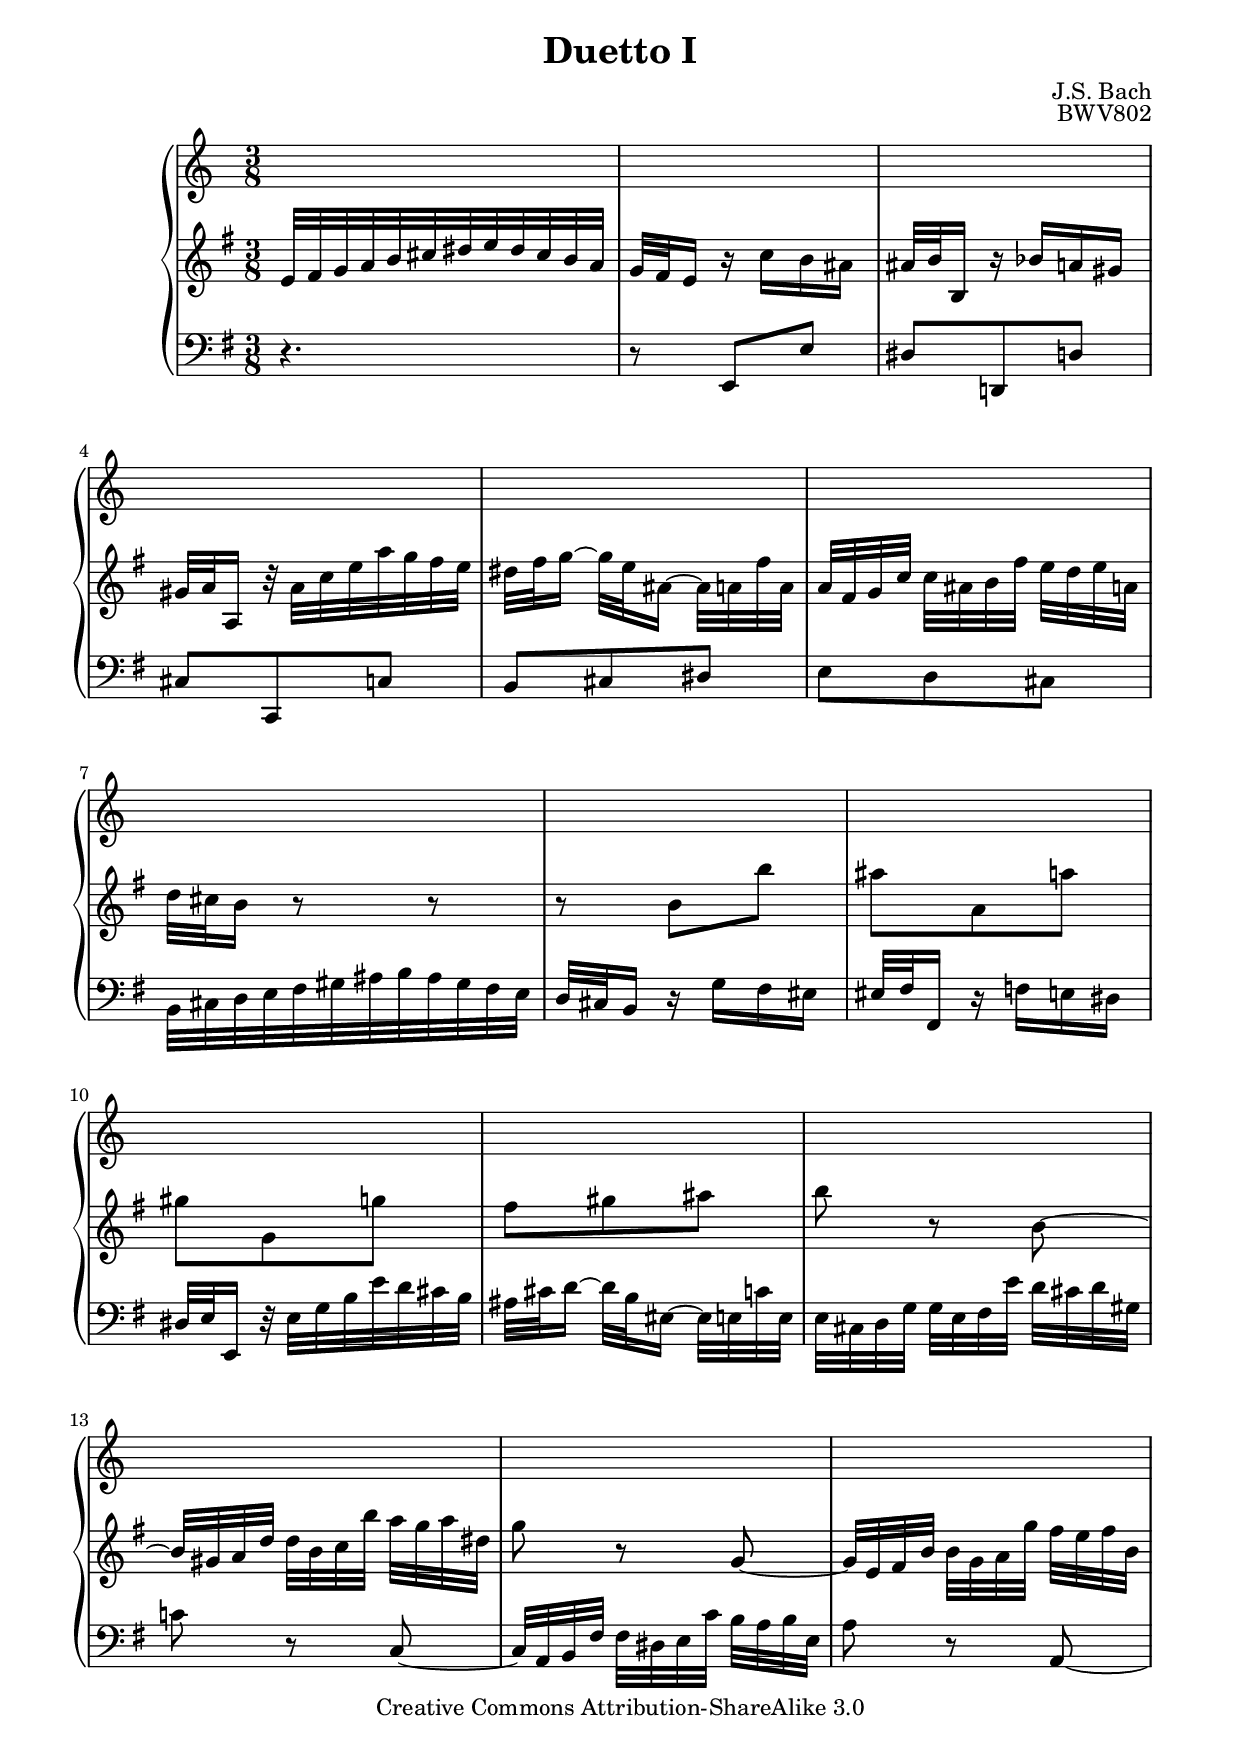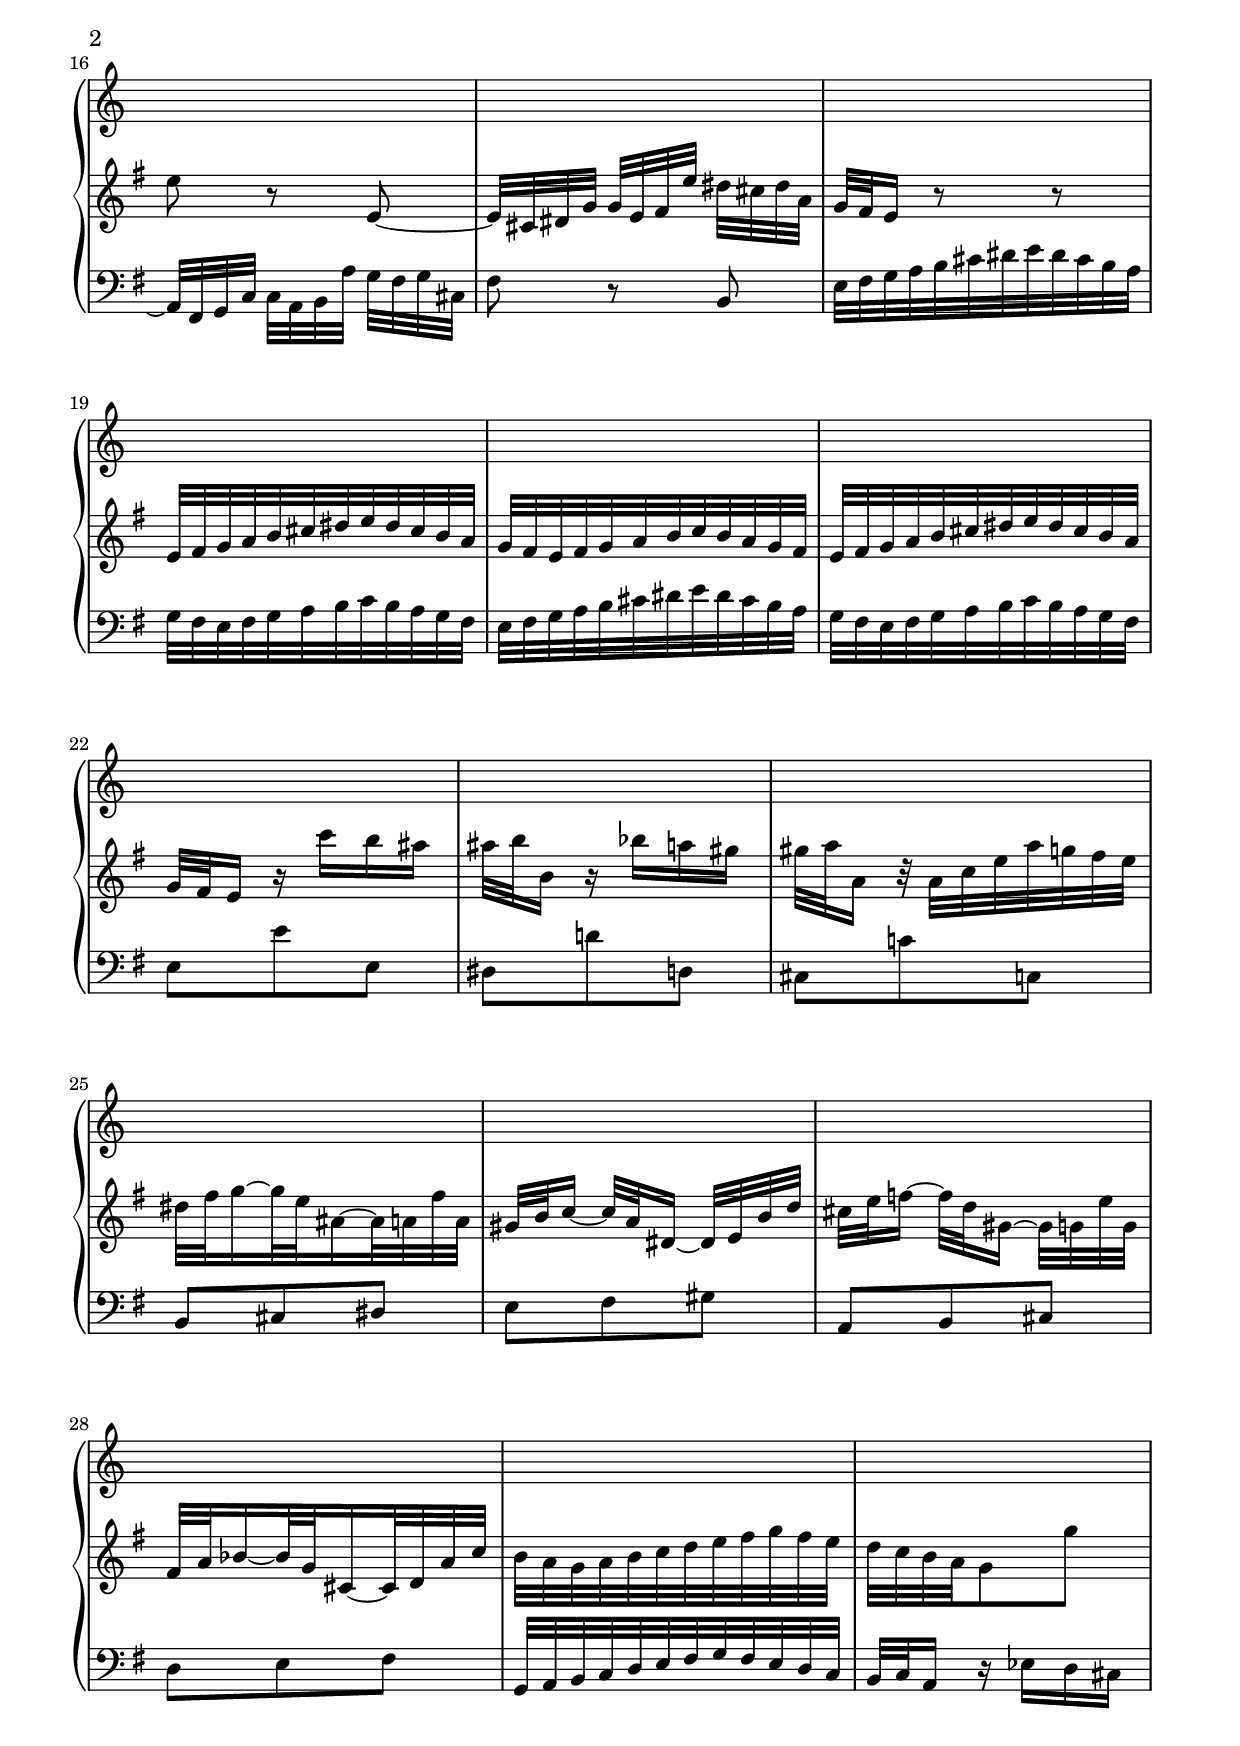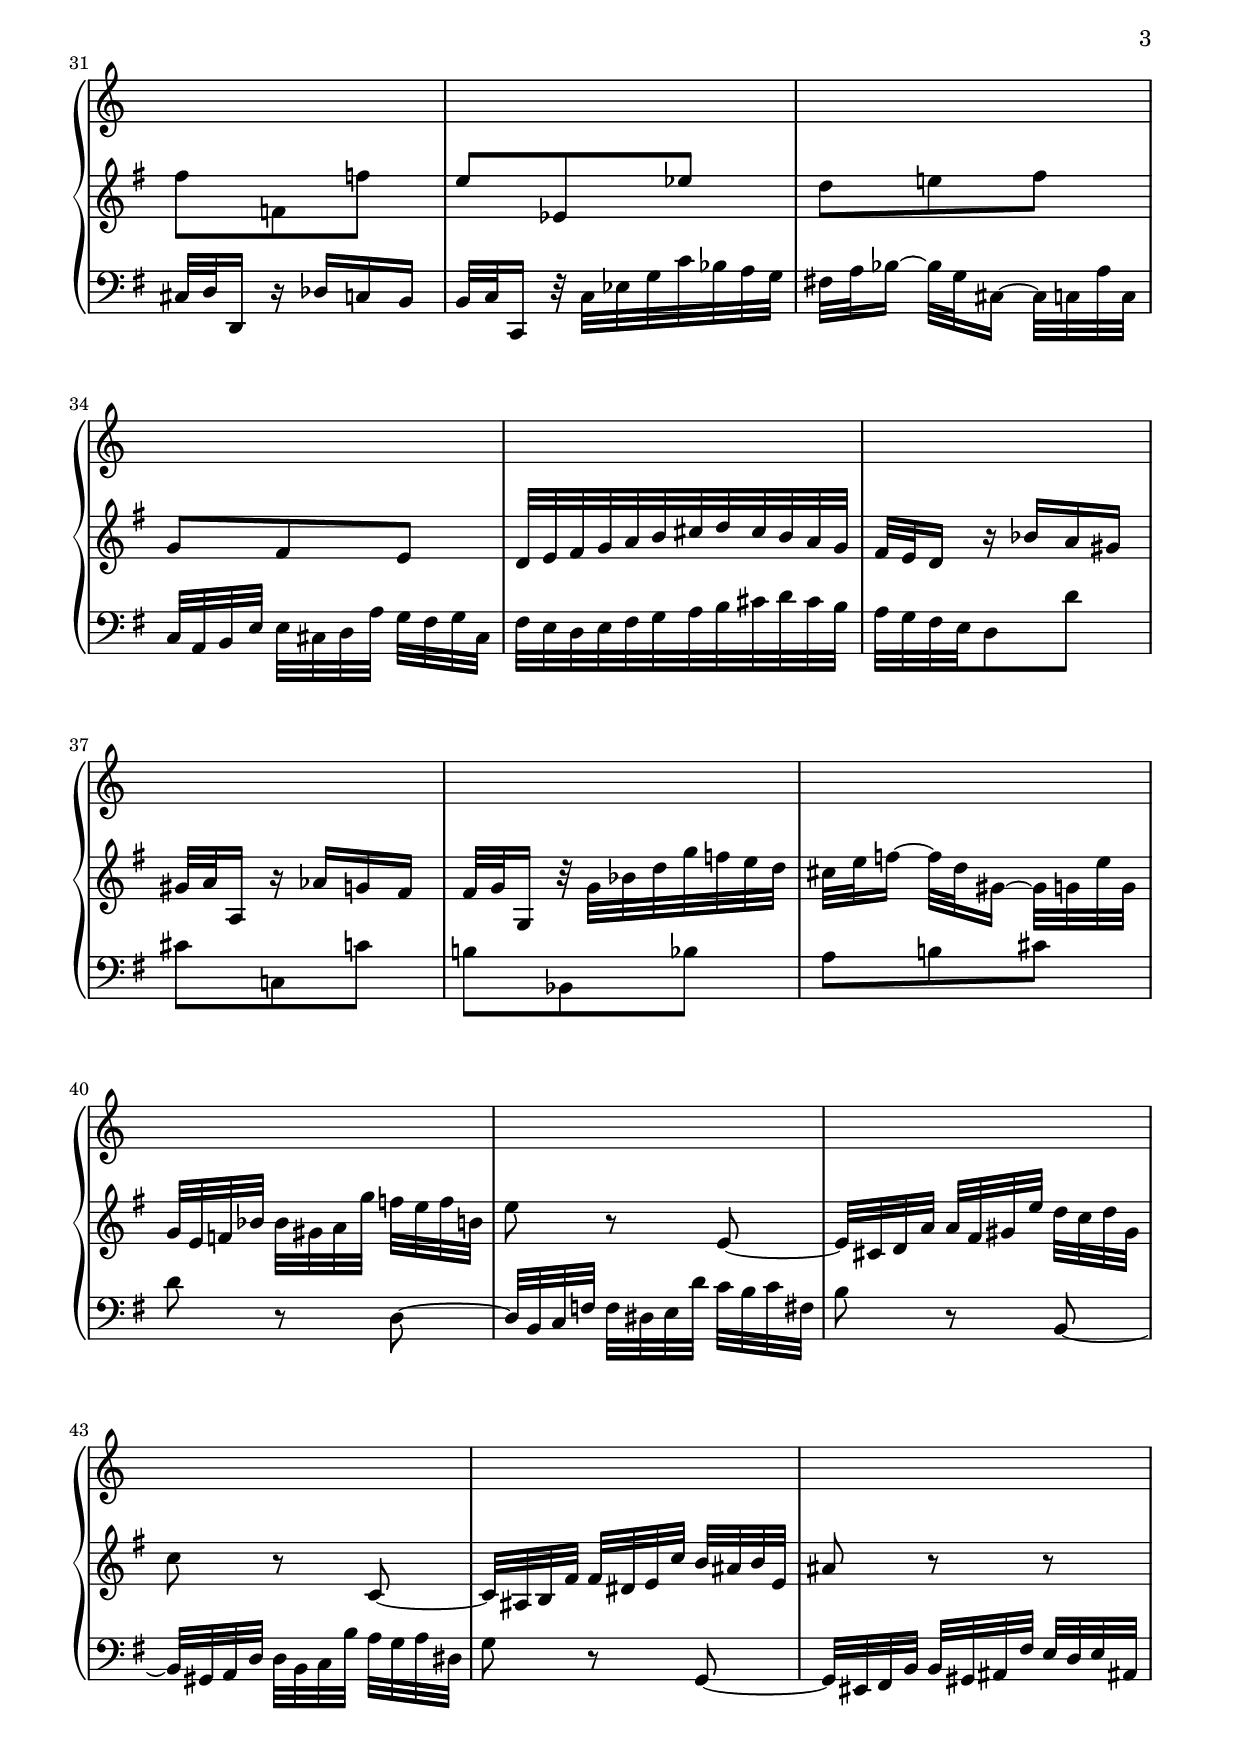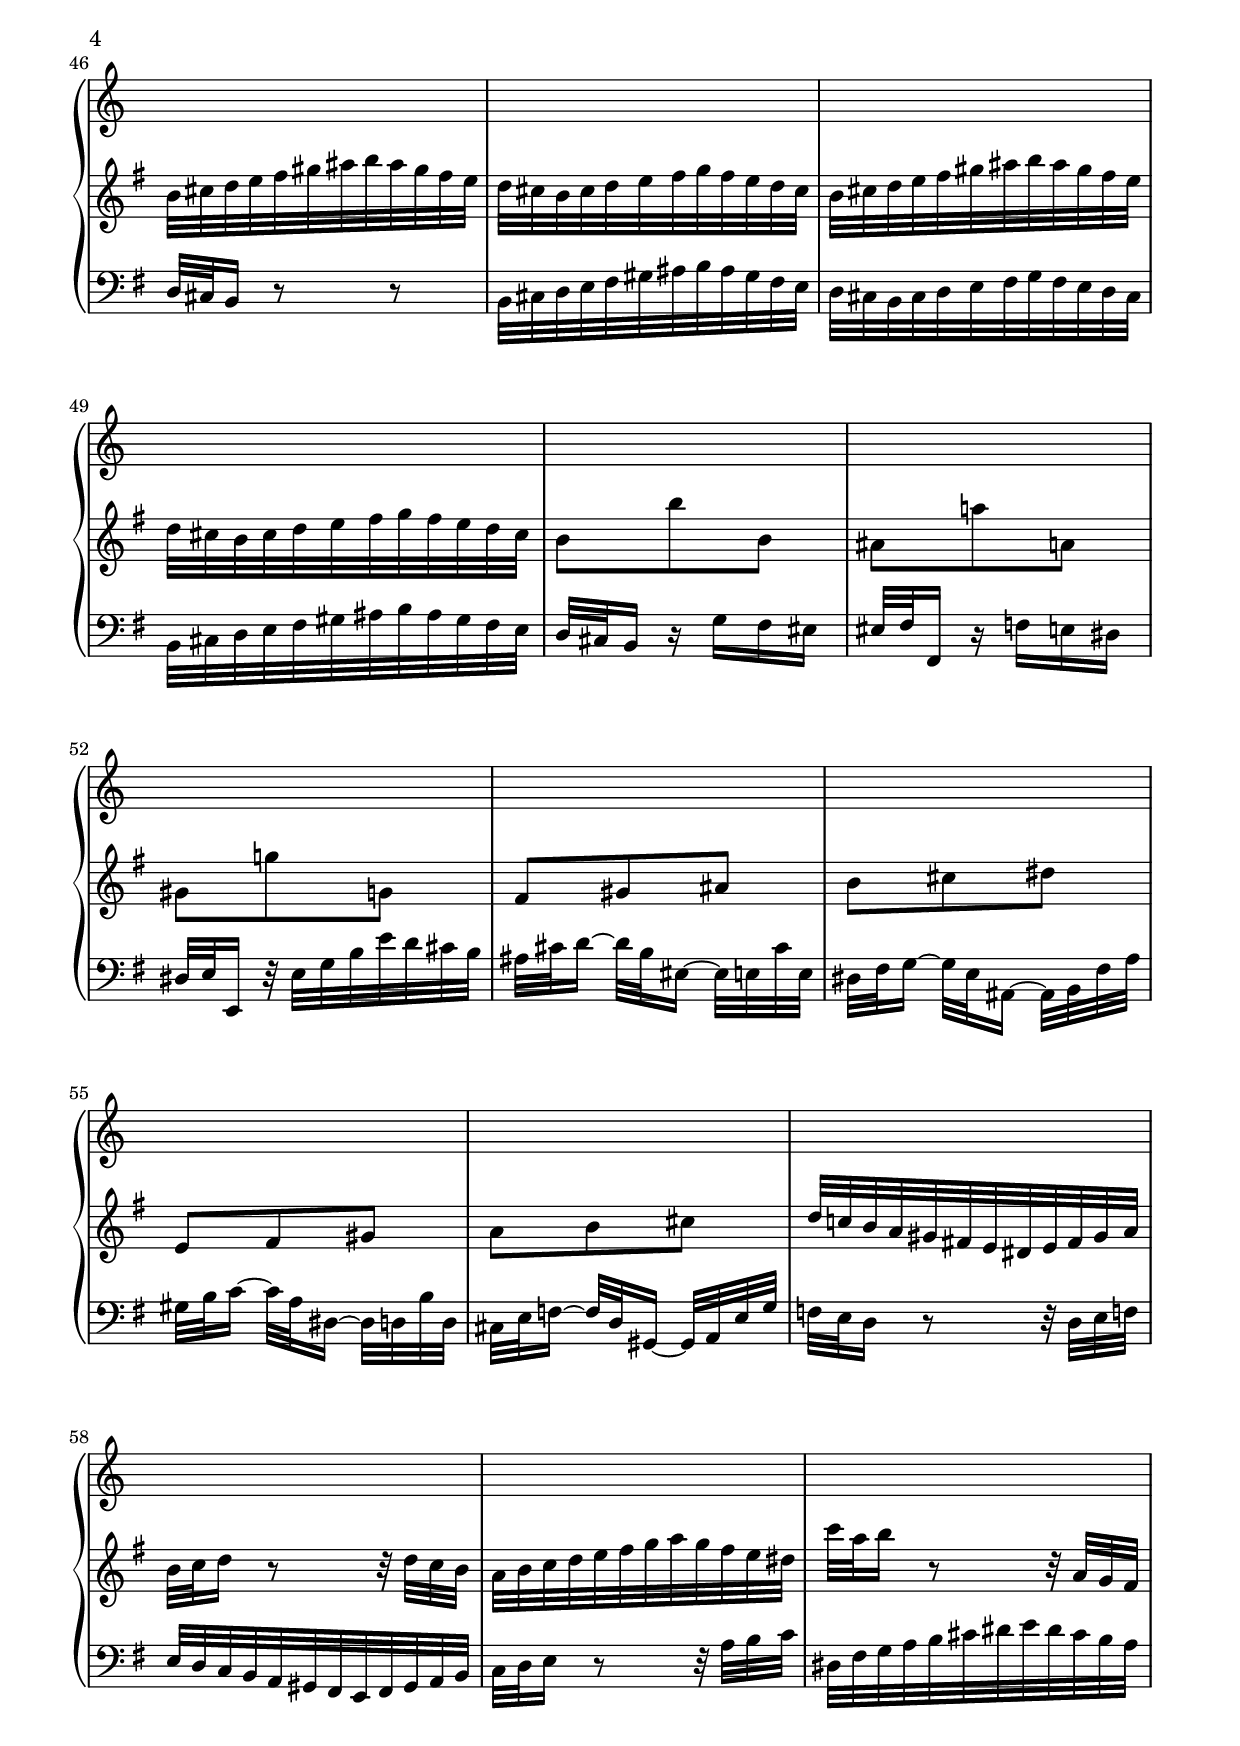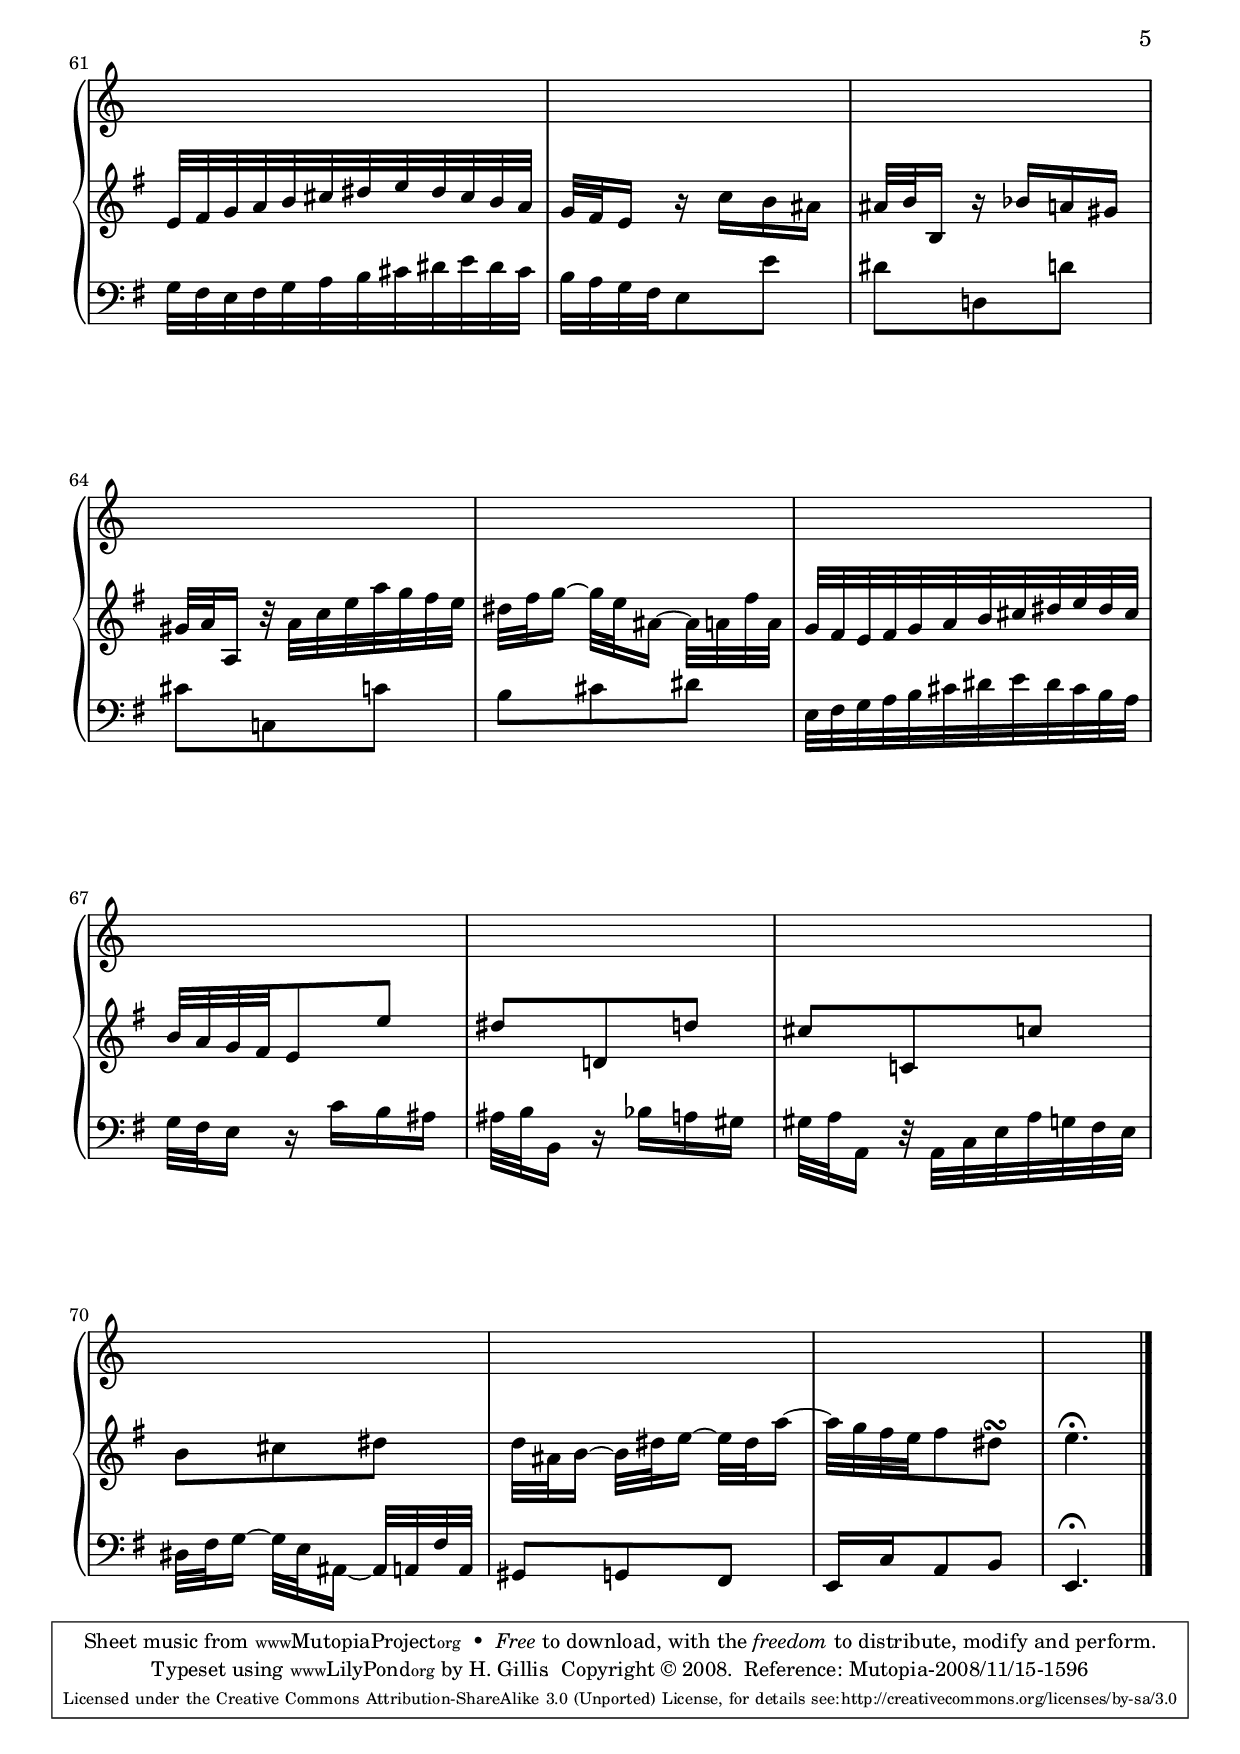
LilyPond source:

% Created on Mon Oct 13 17:48:35 PDT 2008
\version "2.11.63"

\header {
	title = "Duetto I"
	composer = "J.S. Bach"
	opus = "BWV802"
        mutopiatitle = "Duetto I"
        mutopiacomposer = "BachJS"
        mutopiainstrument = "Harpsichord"
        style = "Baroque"
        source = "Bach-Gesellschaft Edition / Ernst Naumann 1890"
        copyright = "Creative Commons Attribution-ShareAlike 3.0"
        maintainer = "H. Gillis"
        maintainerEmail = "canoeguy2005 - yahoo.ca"
	
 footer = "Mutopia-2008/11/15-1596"
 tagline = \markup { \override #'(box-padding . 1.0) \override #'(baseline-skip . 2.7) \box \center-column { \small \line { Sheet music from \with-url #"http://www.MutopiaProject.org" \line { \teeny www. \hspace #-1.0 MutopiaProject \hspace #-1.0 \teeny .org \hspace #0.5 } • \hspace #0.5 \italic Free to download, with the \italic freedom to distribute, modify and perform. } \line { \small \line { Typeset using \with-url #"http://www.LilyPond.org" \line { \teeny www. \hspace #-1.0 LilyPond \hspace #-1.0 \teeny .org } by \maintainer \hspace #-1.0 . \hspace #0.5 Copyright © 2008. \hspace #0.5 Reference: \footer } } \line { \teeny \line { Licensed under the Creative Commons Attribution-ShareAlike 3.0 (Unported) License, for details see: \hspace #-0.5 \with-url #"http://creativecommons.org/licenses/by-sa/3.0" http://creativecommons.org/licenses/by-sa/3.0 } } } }
}

\include "english.ly"


staffHarpsichord = \new PianoStaff {
	\set PianoStaff.midiInstrument = #"harpsichord"
	\set PianoStaff.instrumentName = #""
		\time 3/8
					\override Score.MetronomeMark #'stencil = ##f
			\tempo 8 = 60 
			<<
		\context Staff = "RH" {  % Right hand 
			\clef treble
			\key e \minor
			\relative c' {e32 fs g a b cs ds e ds cs b a|%Page1
				g32 fs e16 r16 c'16 b as| 
				as32 b b,16 r16 bf' a gs| 
				gs32 a a,16 r32 a' c e a g fs e|
				ds [fs g16~] g32 [e as,16~] as32 a! fs' a,|
				a [fs g c] c [as b fs'] e [d e a,]|
				d32 cs b16 r8 r8 |
				r8 b8 b'|
				as a, a'|
				gs g, g'|
				fs gs as |
				b r8 b,~|
				b32 [gs a d] d [b c b'] a [g a ds,]|
				g8 r8 g,~|
				g32 [e fs b] b [g a g'] fs [e fs b,]|
				
				%page2
				e8 r8 e,~|
				e32 [cs ds g] g [e fs e'] ds [cs ds a]|%bar17
				g fs e16 r8 r8 |
				e32 fs g a b cs ds e ds cs b a |
				g fs e fs g a b c b a g fs|
				e fs g a b cs ds e ds cs b a|
				g fs e16 r16 c'' b as|
				as32 b b,16 r16 bf' a gs|
				gs32 a a,16 r32 a c e a g fs e|
				ds fs g16~ g32 e as,16~ as32 a fs' a,|
				gs [b c16~] c32 [a ds,16~] ds32 [e b' d]|
				cs [e f16~] f32 [d gs,16~] gs32 [g e' g,]|%bar27
				fs a bf16~ bf32 g cs,16~ cs32 d a' c|
				b a g a b c d e fs g fs e |
				d c b a g8 g'8|
				fs f, f'|
				
				%page3
				e8 ef, ef'|
				d e! fs |
				g, fs e|
				d32 e fs g a b cs d cs b a g|
				fs e d16 r16 bf' a gs|
				gs32 a a,16 r16 af'16 g fs|
				fs32 g g,16 r32 g'32 bf d g f e d|
				cs [e f16~] f32 [d gs,16~] gs32 g e' g,|%bar39
				g [e f bf] bf [gs a g'] f [e f b,]|
				e8 r8 e,~|
				e32 [cs d a'] a [fs gs e'] d [c d gs,]|
				c8 r8 c,~|
				c32 [as b fs'] fs [ds e c'] b [as b e,]|
				as8 r8 r8 |
				b32 cs d e fs gs as b as gs fs e|
				
				%page4
				d cs b cs d e fs g fs e d cs |%bar47
				b cs d e fs gs as b as gs fs e|
				d cs b cs d e fs g fs e d cs|
				b8 b' b,|
				as a'! a,|
				gs g'! g,|
				fs gs as |
				b cs ds |
				e, fs gs |
				a b cs |
				d32 c! b a gs fs! e ds e fs gs a|%bar57
				b c d16 r8 r32 d32 c b|
				a b c d e fs g a g fs e ds |
				c'a b16 r8 r32 a,32 g fs|%bar60
				e fs g a b cs ds e ds cs b a|
				g fs e16 r16 c'16 b as|
				as32 b b,16 r16 bf' a gs| 
				gs32 a a,16 r32 a' c e a g fs e|
				ds [fs g16~] g32 [e as,16~] as32 a fs' a,|
				g fs e fs g a b cs ds e ds cs|
				b a g fs e8 e'|
				ds d,! d'|
				cs c,! c' | 
				b cs ds~|
				d32 [as b16~] b32 [ds e16~] e32 ds a'16~ |
				a32 g fs e fs8 ds-\turn|
				e4.\fermata
				\bar "|."

			}
		}
		\context Staff = "LH" {  % Left hand 			
			\clef bass
			\key e \minor
			\relative c {r4.|
				r8 e,8 e'|
				ds8 d,! d'|
				cs8 c, c'|
				b cs ds |%bar5
				e d cs|
				b32 cs d e fs gs as b as gs fs e|
				d cs b16 r16 g'16 fs es|
				es32 fs fs,16 r16 f'16 e! ds|
				ds32 e e,16 r32 e'32 g b e d cs b|%bar10
				as32 [cs d16~] d32 [b es,16~] es32 e c' e,|
				e32 [cs d g] g [e fs e'] d [cs d gs,]|
				c!8 r8 c,~|
				c32 [a b fs'] fs [ds e c'] b a b e, |
				a8 r8 a,~|%bar15
				
				%page2
				a32 [fs g c] c [a b a'] g fs g cs,|%bar16
				fs8 r8 b,8|
				e32 fs g a b cs ds e ds cs b a|
				g fs e fs g a b c b a g fs |
				e fs g a b cs ds e ds cs b a|%bar20
				g fs e fs g a b c b a g fs|
				e8 e' e,
				|ds d'! d,|
				cs c'! c,|
				b cs ds|%bar25
				e fs gs|
				a, b cs |d e fs|
				g,32 a b c d e fs g fs e d c
				|b c a16 r16 ef'16 d cs
				| cs32 d d,16 r16 df'16 c b|%bar30
				
				%Page 3
				b32 c c,16 r32 c'32 ef g c bf a g|
				fs! [a bf16~] bf32 [g cs,16~] cs32 c a' c,|
				c [a b e] e [cs d a'] g [fs g cs,]|
				fs32 e d e fs g a b cs d cs b|
				a g fs e d8 d'8|%bar35
				cs c,! c'|
				b!8 bf, bf'|
				a b! cs |
				d r8 d,8~|
				d32 [b c f] f [ds e d'] c [b c fs,]|%bar40
				b8 r8 b,~ |
				b32 [gs a d] d [b c b'] a [g a ds,]|
				g8 r8 g,~|
				g32 [es fs b] b [gs as fs'] e [d e as,!]|
				d cs b16 r8 r8|%bar45
				
				%page4
				b32 cs d e fs gs as b as gs fs e|
				d cs b cs d e fs g fs e d cs |
				b cs d e fs gs as b as gs fs e| 
				d cs b16 r16 g'16 fs es|
				es32 fs fs,16 r16 f'! e ds|%bar50
				ds32 e e,16 r32 e' g b e d cs b|
				as [cs d16~] d32 [b es,16~] es32 e cs' e,|
				ds [fs g16~] g32 [e as,16~] as32 b fs' a|
				gs32 [b c16~] c32 [a ds,16~] ds32 d b' d,|
				cs [e f16~] f32 [d gs,16~] gs32 a e' g| %bar55
				f e d16 r8 r32 d e f!| 
				e d c b a gs fs e fs gs a b|
				c d e16 r8 r32 a b c|
				ds, fs g a b cs ds e ds cs b a|
				g fs e fs g a b cs ds e ds cs |%bar60
				b a g fs e8 e'|
				ds d,! d'|
				cs c,! c'|
				b cs ds |
				e,32 fs g a b cs ds e ds cs b a |%bar65
				g fs e16 r16 c'16 b as|
				as32 b b,16 r16 bf' a gs|
				gs32 a a,16 r32 a c e a g fs e|
				ds [fs g16~] g32 [e as,16~] as32 a fs' a,|
				gs8 g fs |%bar70
				e16 c' a8 b|
				e,4.\fermata
				\bar "|."

			}
		}
	>>
}



\score {
	<<
		\staffHarpsichord
	>>
	
	\midi {
	}

	\layout  {
		page-count=3
	}
}

\paper {
    page-top-space = #0.0
    %indent = 0.0
    line-width = 18.0\cm
    ragged-bottom = ##f
    ragged-last-bottom = ##f
}


